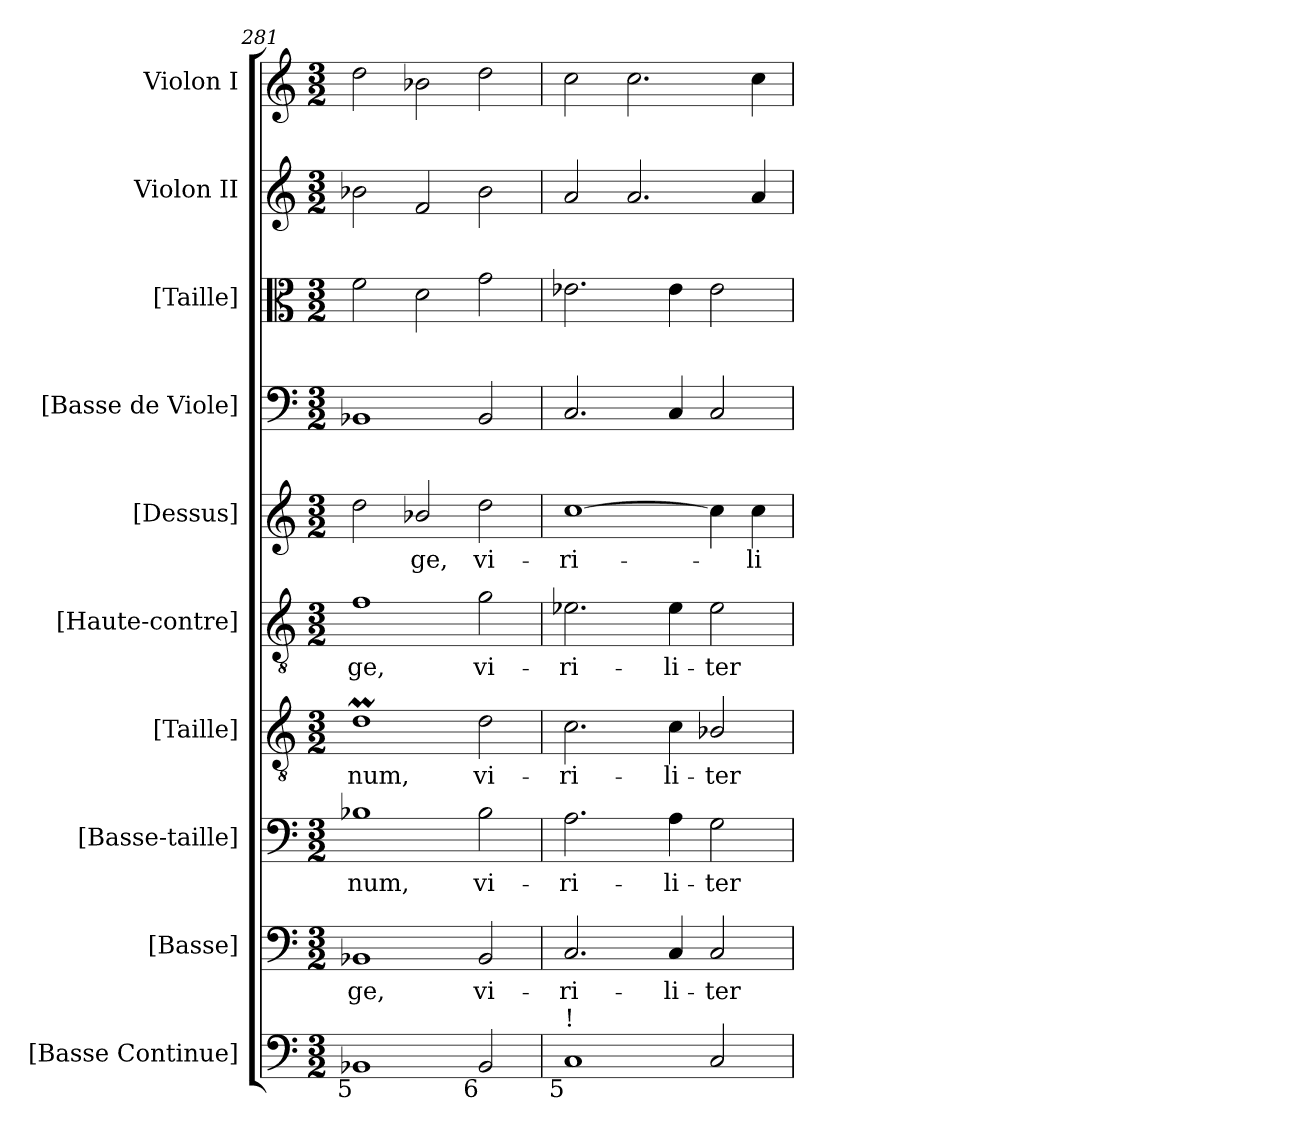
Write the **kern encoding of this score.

**kern	**kern	**text	**kern	**text	**kern	**text	**kern	**text	**kern	**text	**kern	**kern	**kern	**kern
*part10	*part9	*part9	*part8	*part8	*part7	*part7	*part6	*part6	*part5	*part5	*part4	*part3	*part2	*part1
*staff10	*staff9	*staff9	*staff8	*staff8	*staff7	*staff7	*staff6	*staff6	*staff5	*staff5	*staff4	*staff3	*staff2	*staff1
*I"[Basse Continue]	*I"[Basse]	*	*I"[Basse-taille]	*	*I"[Taille]	*	*I"[Haute-contre]	*	*I"[Dessus]	*	*I"[Basse de Viole]	*I"[Taille]	*I"Violon II	*I"Violon I
*I'B.c.	*I'B.	*	*I'B.t.	*	*I'T.	*	*I'H.C.	*	*I'D.	*	*	*	*I'Vln. II	*I'Vln. I
*clefF4	*clefF4	*	*clefF4	*	*clefGv2	*	*clefGv2	*	*clefG2	*	*clefF4	*clefC3	*clefG2	*clefG2
*	*	*	*	*	*ITrd7c12	*	*ITrd7c12	*	*	*	*	*	*	*
*k[]	*k[]	*	*k[]	*	*k[]	*	*k[]	*	*k[]	*	*k[]	*k[]	*k[]	*k[]
*M3/2	*M3/2	*	*M3/2	*	*M3/2	*	*M3/2	*	*M3/2	*	*M3/2	*M3/2	*M3/2	*M3/2
=281	=281	=281	=281	=281	=281	=281	=281	=281	=281	=281	=281	=281	=281	=281
!	!	!LO:LY:b:color=#000000	!	!	!	!	!	!	!	!	!	!	!	!
!	!	!	!	!LO:LY:b:color=#000000	!	!	!	!	!	!	!	!	!	!
!	!	!	!	!	!	!LO:LY:b:color=#000000	!	!	!	!	!	!	!	!
!LO:TX:b:rj:t=5	!	!	!	!	!	!	!	!	!	!	!	!	!	!
!	!	!	!	!	!	!	!	!LO:LY:b:color=#000000	!	!	!	!	!	!
1BB-Xi	1BB-Xi	-ge,	1B-Xi	-num,	1DMi	-num,	1Fi	-ge,	2ddi\	.	1BB-Xi	2fi\	2b-Xi\	2ddi\
!	!	!	!	!	!	!	!	!	!	!LO:LY:b:color=#000000	!	!	!	!
.	.	.	.	.	.	.	.	.	2b-Xi/	-ge,	.	2di\	2fi/	2b-Xi\
!	!	!LO:LY:b:color=#000000	!	!	!	!	!	!	!	!	!	!	!	!
!	!	!	!	!LO:LY:b:color=#000000	!	!	!	!	!	!	!	!	!	!
!	!	!	!	!	!	!LO:LY:b:color=#000000	!	!	!	!	!	!	!	!
!	!	!	!	!	!	!	!	!LO:LY:b:color=#000000	!	!	!	!	!	!
!LO:TX:b:rj:t=6	!	!	!	!	!	!	!	!	!	!	!	!	!	!
!	!	!	!	!	!	!	!	!	!	!LO:LY:b:color=#000000	!	!	!	!
2BB-i/	2BB-i/	vi-	2B-i\	vi-	2Di\	vi-	2Gi\	vi-	2ddi\	vi-	2BB-i/	2gi\	2b-i\	2ddi\
=282	=282	=282	=282	=282	=282	=282	=282	=282	=282	=282	=282	=282	=282	=282
!	!	!LO:LY:b:color=#000000	!	!	!	!	!	!	!	!	!	!	!	!
!	!	!	!	!LO:LY:b:color=#000000	!	!	!	!	!	!	!	!	!	!
!	!	!	!	!	!	!LO:LY:b:color=#000000	!	!	!	!	!	!	!	!
!	!	!	!	!	!	!	!	!LO:LY:b:color=#000000	!	!	!	!	!	!
!LO:TX:b:rj:t=5	!	!	!	!	!	!	!	!	!	!	!	!	!	!
!LO:TX:t=!	!	!	!	!	!	!	!	!	!	!	!	!	!	!
!	!	!	!	!	!	!	!	!	!	!LO:LY:b:color=#000000	!	!	!	!
1Ci	2.Ci/	-ri-	2.Ai\	-ri-	2.Ci\	-ri-	2.E-Xi\	-ri-	[1cci	-ri-	2.Ci/	2.e-Xi\	2ai/	2cci\
.	.	.	.	.	.	.	.	.	.	.	.	.	2.ai/	2.cci\
!	!	!LO:LY:b:color=#000000	!	!	!	!	!	!	!	!	!	!	!	!
!	!	!	!	!LO:LY:b:color=#000000	!	!	!	!	!	!	!	!	!	!
!	!	!	!	!	!	!LO:LY:b:color=#000000	!	!	!	!	!	!	!	!
!	!	!	!	!	!	!	!	!LO:LY:b:color=#000000	!	!	!	!	!	!
.	4Ci/	-li-	4Ai\	-li-	4Ci\	-li-	4E-i\	-li-	.	.	4Ci/	4e-i\	.	.
!	!	!LO:LY:b:color=#000000	!	!	!	!	!	!	!	!	!	!	!	!
!	!	!	!	!LO:LY:b:color=#000000	!	!	!	!	!	!	!	!	!	!
!	!	!	!	!	!	!LO:LY:b:color=#000000	!	!	!	!	!	!	!	!
!	!	!	!	!	!	!	!	!LO:LY:b:color=#000000	!	!	!	!	!	!
2Ci/	2Ci/	-ter	2Gi\	-ter	2BB-Xi/	-ter	2E-i\	-ter	4cci\]	.	2Ci/	2e-i\	.	.
!	!	!	!	!	!	!	!	!	!	!LO:LY:b:color=#000000	!	!	!	!
.	.	.	.	.	.	.	.	.	4cci\	-li-	.	.	4ai/	4cci\
=	=	=	=	=	=	=	=	=	=	=	=	=	=	=
*-	*-	*-	*-	*-	*-	*-	*-	*-	*-	*-	*-	*-	*-	*-
